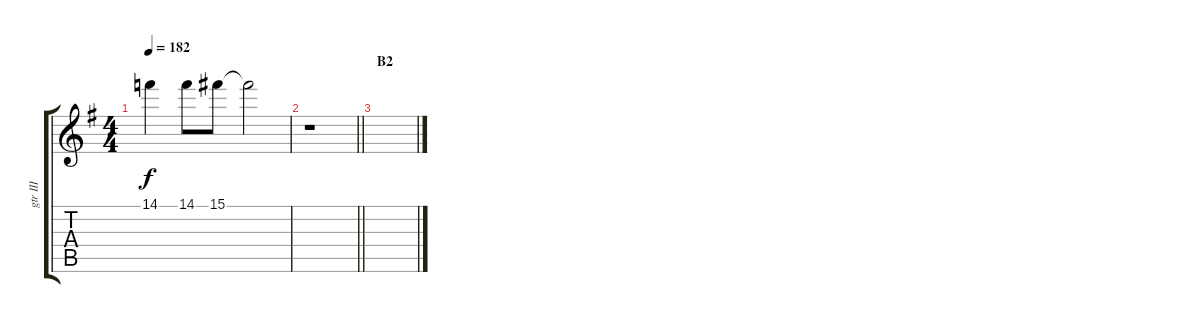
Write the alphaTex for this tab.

\track ("gtr III" "gtr III") {instrument distortionguitar}
\staff {score tabs}
\tuning (Eb4 Bb3 Gb3 Db3 Ab2 Eb2) {hide}
\ts (4 4)
\tempo 182
\clef g2
\ks g
14.1.4{dy f} 14.1.8 15.1.8 15.1{t}.2 |
\barLineRight lightlight
r.1 |
\section ("" "B2")
